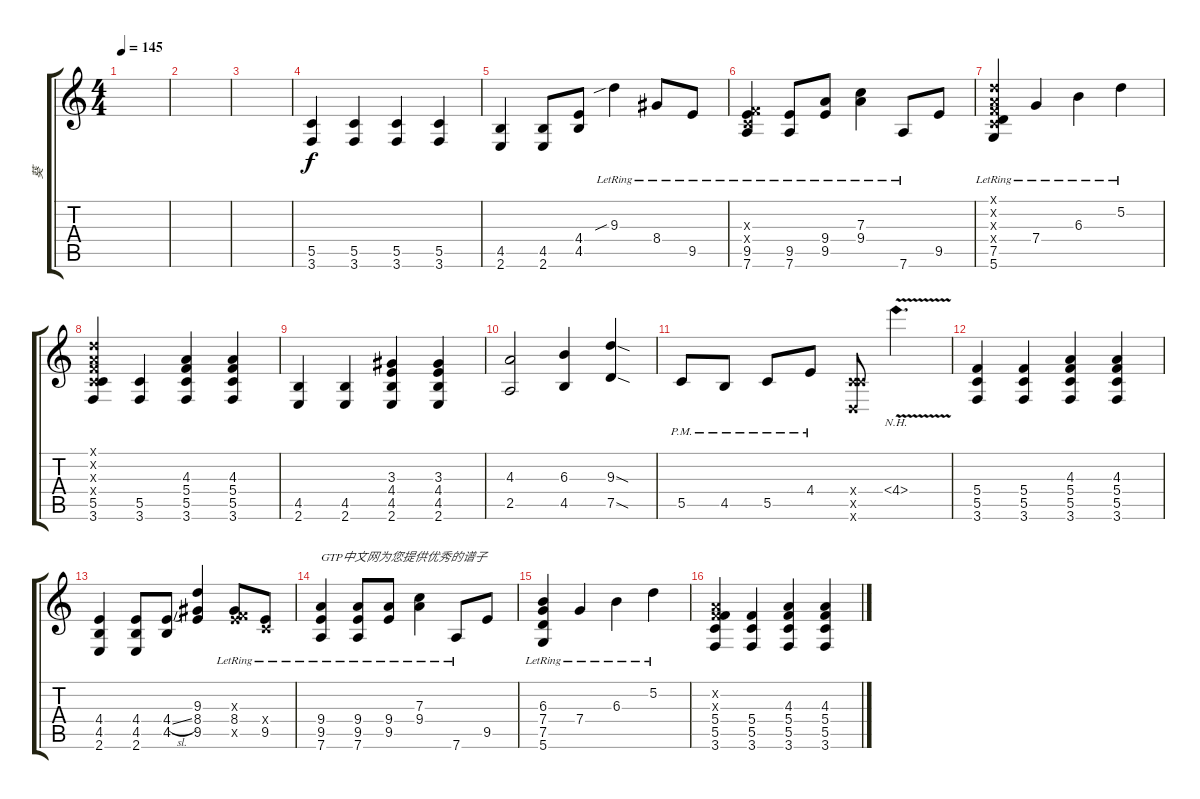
\track ("葵" "葵") {instrument acousticguitarsteel}
\staff {score tabs}
\tuning (D4 A3 F3 C3 G2 D2) {hide}
\ts (4 4)
\tempo 145
\clef g2
\ks c
|
|
|
(5.5 3.6).4{instrument distortionguitar} (5.5 3.6).4 (5.5 3.6).4 (5.5 3.6).4 |
(4.5 2.6).4 (4.5 2.6).8 (4.4 4.5).8 9.3{sib lr}.4 8.4{lr}.8 9.5{lr}.8 |
(0.3{x} 0.4{x} 9.5{lr} 7.6{lr}).4 (9.5{lr} 7.6{lr}).8 (9.4{lr} 9.5{lr}).8 (7.3{lr} 9.4{lr}).4 7.6{lr}.8 9.5.8 |
(0.1{x} 0.2{x} 0.3{x} 0.4{x} 7.5{lr} 5.6{lr}).4 7.4{lr}.4 6.3{lr}.4 5.2{lr}.4 |
(0.1{x} 0.2{x} 0.3{x} 0.4{x} 5.5 3.6).4 (5.5 3.6).4 (4.3 5.4 5.5 3.6).4 (4.3 5.4 5.5 3.6).4 |
(4.5 2.6).4 (4.5 2.6).4 (3.3 4.4 4.5 2.6).4 (3.3 4.4 4.5 2.6).4 |
(4.3 2.5).2 (6.3 4.5).4 (9.3{sod} 7.5{sod}).4 |
5.5{pm}.8 4.5{pm}.8 5.5{pm}.8 4.4{pm}.8 (0.4{x} 5.5{x} 0.6{x}).8 4.4{nh v}.4{d} |
(5.4 5.5 3.6).4 (5.4 5.5 3.6).4 (4.3 5.4 5.5 3.6).4 (4.3 5.4 5.5 3.6).4 |
(4.4 4.5 2.6).4 (4.4 4.5 2.6).8 (4.4{sl} 4.5).8 (9.3 8.4 9.5).4 (0.3{x} 8.4{lr} 9.5{x}).8 (0.4{x} 9.5{lr}).8 |
(9.4{lr} 9.5{lr} 7.6{lr}).4{txt "GTP中文网为您提供优秀的谱子"} (9.4{lr} 9.5{lr} 7.6{lr}).8 (9.4{lr} 9.5{lr}).8 (7.3{lr} 9.4{lr}).4 7.6{lr}.8 9.5.8 |
(6.3{lr} 7.4{lr} 7.5{lr} 5.6{lr}).4 7.4{lr}.4 6.3{lr}.4 5.2{lr}.4 |
(0.2{x} 0.3{x} 5.4 5.5 3.6).4 (5.4 5.5 3.6).4 (4.3 5.4 5.5 3.6).4 (4.3 5.4 5.5 3.6).4
